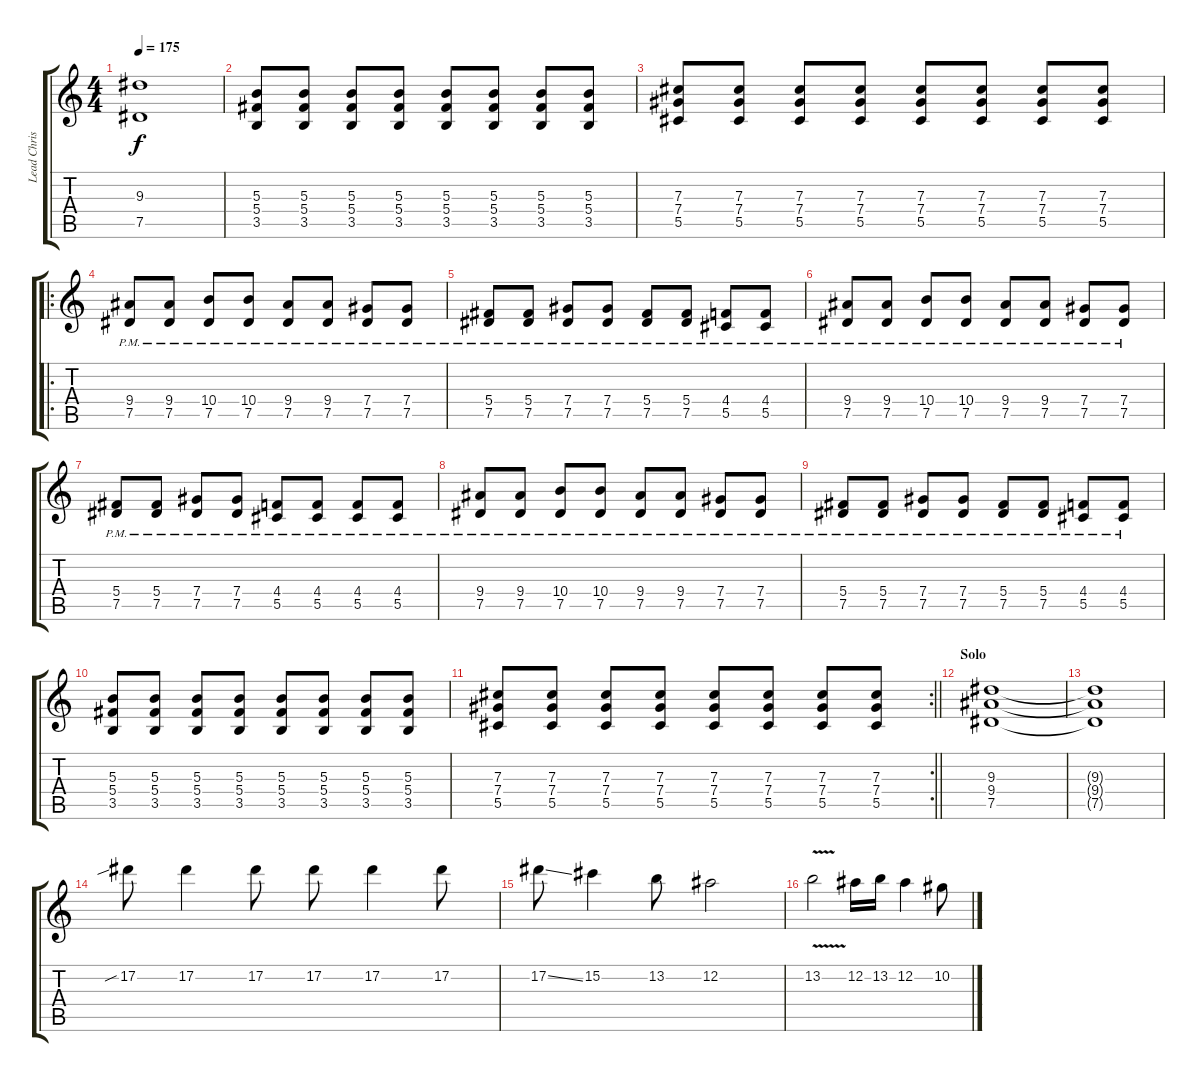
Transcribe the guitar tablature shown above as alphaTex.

\track ("Lead Chris/Todd" "Lead Chris") {instrument distortionguitar}
\staff {score tabs}
\tuning (Eb4 Bb3 Gb3 Db3 Ab2 Eb2) {hide}
\ts (4 4)
\tempo 175
\clef g2
\ks c
(9.3{t} 7.5{t}).1{dy f volume 4} |
(5.3 5.4 3.5).8{volume 12 instrument overdrivenguitar} (5.3 5.4 3.5).8 (5.3 5.4 3.5).8 (5.3 5.4 3.5).8 (5.3 5.4 3.5).8 (5.3 5.4 3.5).8 (5.3 5.4 3.5).8 (5.3 5.4 3.5).8 |
(7.3 7.4 5.5).8 (7.3 7.4 5.5).8 (7.3 7.4 5.5).8 (7.3 7.4 5.5).8 (7.3 7.4 5.5).8 (7.3 7.4 5.5).8 (7.3 7.4 5.5).8 (7.3 7.4 5.5).8 |
\ro
(9.4{pm} 7.5{pm}).8 (9.4{pm} 7.5{pm}).8 (10.4{pm} 7.5{pm}).8 (10.4{pm} 7.5{pm}).8 (9.4{pm} 7.5{pm}).8 (9.4{pm} 7.5{pm}).8 (7.4{pm} 7.5{pm}).8 (7.4{pm} 7.5{pm}).8 |
(5.4{pm} 7.5{pm}).8 (5.4{pm} 7.5{pm}).8 (7.4{pm} 7.5{pm}).8 (7.4{pm} 7.5{pm}).8 (5.4{pm} 7.5{pm}).8 (5.4{pm} 7.5{pm}).8 (4.4{pm} 5.5{pm}).8 (4.4{pm} 5.5{pm}).8 |
(9.4{pm} 7.5{pm}).8 (9.4{pm} 7.5{pm}).8 (10.4{pm} 7.5{pm}).8 (10.4{pm} 7.5{pm}).8 (9.4{pm} 7.5{pm}).8 (9.4{pm} 7.5{pm}).8 (7.4{pm} 7.5{pm}).8 (7.4{pm} 7.5{pm}).8 |
(5.4{pm} 7.5{pm}).8 (5.4{pm} 7.5{pm}).8 (7.4{pm} 7.5{pm}).8 (7.4{pm} 7.5{pm}).8 (4.4{pm} 5.5{pm}).8 (4.4{pm} 5.5{pm}).8 (4.4{pm} 5.5{pm}).8 (4.4{pm} 5.5{pm}).8 |
(9.4{pm} 7.5{pm}).8 (9.4{pm} 7.5{pm}).8 (10.4{pm} 7.5{pm}).8 (10.4{pm} 7.5{pm}).8 (9.4{pm} 7.5{pm}).8 (9.4{pm} 7.5{pm}).8 (7.4{pm} 7.5{pm}).8 (7.4{pm} 7.5{pm}).8 |
(5.4{pm} 7.5{pm}).8 (5.4{pm} 7.5{pm}).8 (7.4{pm} 7.5{pm}).8 (7.4{pm} 7.5{pm}).8 (5.4{pm} 7.5{pm}).8 (5.4{pm} 7.5{pm}).8 (4.4{pm} 5.5{pm}).8 (4.4{pm} 5.5{pm}).8 |
(5.3 5.4 3.5).8{volume 12 instrument overdrivenguitar} (5.3 5.4 3.5).8 (5.3 5.4 3.5).8 (5.3 5.4 3.5).8 (5.3 5.4 3.5).8 (5.3 5.4 3.5).8 (5.3 5.4 3.5).8 (5.3 5.4 3.5).8 |
\rc 2
\barLineRight lightlight
(7.3 7.4 5.5).8 (7.3 7.4 5.5).8 (7.3 7.4 5.5).8 (7.3 7.4 5.5).8 (7.3 7.4 5.5).8 (7.3 7.4 5.5).8 (7.3 7.4 5.5).8 (7.3 7.4 5.5).8 |
\section ("" "Solo")
(9.3 9.4 7.5).1 |
(9.3{t} 9.4{t} 7.5{t}).1 |
17.2{sib}.8{volume 16 balance 8 instrument distortionguitar} 17.2.4 17.2.8 17.2.8 17.2.4 17.2.8 |
17.2{ss}.8 15.2.4 13.2.8 12.2.2 |
13.2{v}.2 12.2.16 13.2.16 12.2.4 10.2.8
